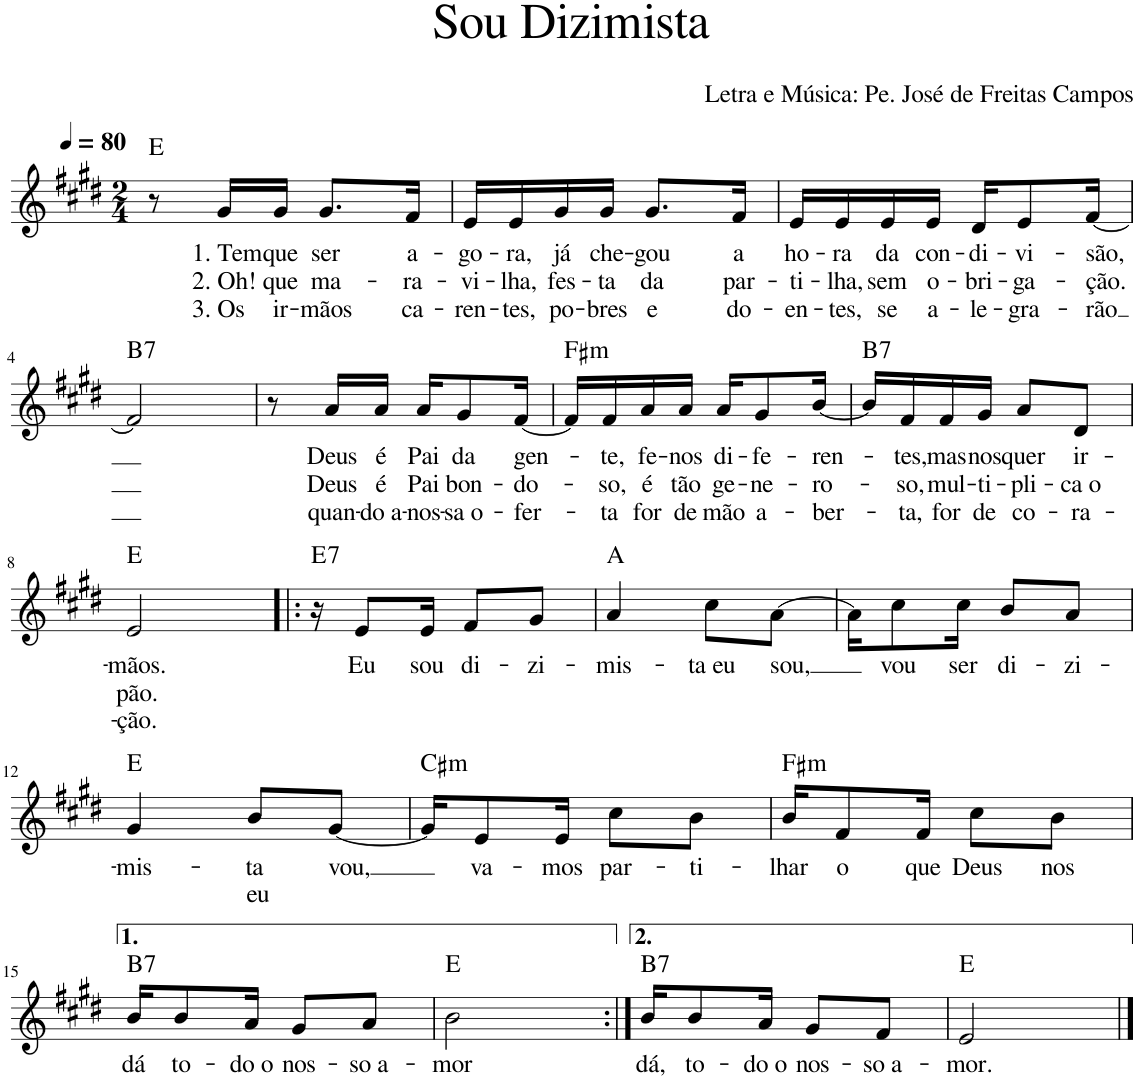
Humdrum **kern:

**kern	**text	**text	**text	**harte
*part1	*part1	*part1	*part1	*part1
*staff1	*staff1	*staff1	*staff1	*
*I"Voz	*	*	*	*
*I'Vo.	*	*	*	*
*clefG2	*	*	*	*
*k[f#c#g#d#]	*	*	*	*
*M2/4	*	*	*	*
*MM80	*	*	*	*
=1	=1	=1	=1	=1
8r	.	.	.	E:maj
!	!LO:LY:b	!LO:LY:b	!LO:LY:b	!
16g#/LL	1. Tem	2. Oh!	3. Os	.
!	!LO:LY:b	!LO:LY:b	!LO:LY:b	!
16g#/JJ	que	que	ir-	.
!	!LO:LY:b	!LO:LY:b	!LO:LY:b	!
8.g#/L	ser	ma-	-mãos	.
!	!LO:LY:b	!LO:LY:b	!LO:LY:b	!
16f#/Jk	a-	-ra-	ca-	.
=2	=2	=2	=2	=2
!	!LO:LY:b	!LO:LY:b	!LO:LY:b	!
16e/LL	-go-	-vi-	-ren-	.
!	!LO:LY:b	!LO:LY:b	!LO:LY:b	!
16e/	-ra,	-lha,	-tes,	.
!	!LO:LY:b	!LO:LY:b	!LO:LY:b	!
16g#/	já	fes-	po-	.
!	!LO:LY:b	!LO:LY:b	!LO:LY:b	!
16g#/JJ	che-	-ta	-bres	.
!	!LO:LY:b	!LO:LY:b	!LO:LY:b	!
8.g#/L	-gou	da	e	.
!	!LO:LY:b	!LO:LY:b	!LO:LY:b	!
16f#/Jk	a	par-	do-	.
=3	=3	=3	=3	=3
!	!LO:LY:b	!LO:LY:b	!LO:LY:b	!
16e/LL	ho-	-ti-	-en-	.
!	!LO:LY:b	!LO:LY:b	!LO:LY:b	!
16e/	-ra	-lha,	-tes,	.
!	!LO:LY:b	!LO:LY:b	!LO:LY:b	!
16e/	da	sem	se	.
!	!LO:LY:b	!LO:LY:b	!LO:LY:b	!
16e/JJ	con-	o-	a-	.
!	!LO:LY:b	!LO:LY:b	!LO:LY:b	!
16d#/KL	-di-	-bri-	-le-	.
!	!LO:LY:b	!LO:LY:b	!LO:LY:b	!
8e/	-vi-	-ga-	-gra-	.
!	!LO:LY:b	!LO:LY:b	!LO:LY:b	!
[16f#/Jk	-são,	-ção.	-rão	.
!!LO:LB:g=z
=4	=4	=4	=4	=4
!	!	!	!	!LO:H:kt=7
2f#/]	.	.	.	B:7
=5	=5	=5	=5	=5
8r	.	.	.	.
!	!LO:LY:b	!LO:LY:b	!LO:LY:b	!
16a/LL	Deus	Deus	quan-	.
!	!LO:LY:b	!LO:LY:b	!LO:LY:b	!
16a/JJ	é	é	-do a-	.
!	!LO:LY:b	!LO:LY:b	!LO:LY:b	!
16a/KL	Pai	Pai	-nos-	.
!	!LO:LY:b	!LO:LY:b	!LO:LY:b	!
8g#/	da	bon-	-sa o-	.
!	!LO:LY:b	!LO:LY:b	!LO:LY:b	!
[16f#/Jk	gen-	-do-	-fer-	.
=6	=6	=6	=6	=6
!	!	!	!	!LO:H:kt=m
16f#/LL]	.	.	.	F#:min
!	!LO:LY:b	!LO:LY:b	!LO:LY:b	!
16f#/	-te,	-so,	-ta	.
!	!LO:LY:b	!LO:LY:b	!LO:LY:b	!
16a/	fe-	é	for	.
!	!LO:LY:b	!LO:LY:b	!LO:LY:b	!
16a/JJ	-nos	tão	de	.
!	!LO:LY:b	!LO:LY:b	!LO:LY:b	!
16a/KL	di-	ge-	mão	.
!	!LO:LY:b	!LO:LY:b	!LO:LY:b	!
8g#/	-fe-	-ne-	a-	.
!	!LO:LY:b	!LO:LY:b	!LO:LY:b	!
[16b/Jk	-ren-	-ro-	-ber-	.
=7	=7	=7	=7	=7
!	!	!	!	!LO:H:kt=7
16b/LL]	.	.	.	B:7
!	!LO:LY:b	!LO:LY:b	!LO:LY:b	!
16f#/	-tes,	-so,	-ta,	.
!	!LO:LY:b	!LO:LY:b	!LO:LY:b	!
16f#/	mas	mul-	for	.
!	!LO:LY:b	!LO:LY:b	!LO:LY:b	!
16g#/JJ	nos	-ti-	de	.
!	!LO:LY:b	!LO:LY:b	!LO:LY:b	!
8a/L	quer	-pli-	co-	.
!	!LO:LY:b	!LO:LY:b	!LO:LY:b	!
8d#/J	ir-	-ca o	-ra-	.
!!LO:LB:g=z
=8	=8	=8	=8	=8
!	!LO:LY:b	!LO:LY:b	!LO:LY:b	!
2e/	-mãos.	pão.	-ção.	E:maj
=9!|:	=9!|:	=9!|:	=9!|:	=9!|:
!	!	!	!	!LO:H:kt=7
16r	.	.	.	E:7
!	!LO:LY:b	!	!	!
8e/L	Eu	.	.	.
!	!LO:LY:b	!	!	!
16e/Jk	sou	.	.	.
!	!LO:LY:b	!	!	!
8f#/L	di-	.	.	.
!	!LO:LY:b	!	!	!
8g#/J	-zi-	.	.	.
=10	=10	=10	=10	=10
!	!LO:LY:b	!	!	!
4a/	-mis-	.	.	A:maj
!	!LO:LY:b	!	!	!
8cc#\L	-ta eu	.	.	.
!	!LO:LY:b	!	!	!
[8a\J	sou,	.	.	.
=11	=11	=11	=11	=11
16a\KL]	.	.	.	.
!	!LO:LY:b	!	!	!
8cc#\	vou	.	.	.
!	!LO:LY:b	!	!	!
16cc#\Jk	ser	.	.	.
!	!LO:LY:b	!	!	!
8b/L	di-	.	.	.
!	!LO:LY:b	!	!	!
8a/J	-zi-	.	.	.
!!LO:LB:g=z
=12	=12	=12	=12	=12
!	!LO:LY:b	!	!	!
4g#/	-mis-	.	.	E:maj
!	!LO:LY:b	!	!	!
8b/L	-ta eu	.	.	.
!	!LO:LY:b	!	!	!
[8g#/J	vou,	.	.	.
=13	=13	=13	=13	=13
!	!	!	!	!LO:H:kt=m
16g#/KL]	.	.	.	C#:min
!	!LO:LY:b	!	!	!
8e/	va-	.	.	.
!	!LO:LY:b	!	!	!
16e/Jk	-mos	.	.	.
!	!LO:LY:b	!	!	!
8cc#\L	par-	.	.	.
!	!LO:LY:b	!	!	!
8b\J	-ti-	.	.	.
=14	=14	=14	=14	=14
!	!LO:LY:b	!	!	!LO:H:kt=m
16b/KL	-lhar	.	.	F#:min
!	!LO:LY:b	!	!	!
8f#/	o	.	.	.
!	!LO:LY:b	!	!	!
16f#/Jk	que	.	.	.
!	!LO:LY:b	!	!	!
8cc#\L	Deus	.	.	.
!	!LO:LY:b	!	!	!
8b\J	nos	.	.	.
!!LO:LB:g=z
=15	=15	=15	=15	=15
!	!LO:LY:b	!	!	!LO:H:kt=7
16b/KL	dá	.	.	B:7
!	!LO:LY:b	!	!	!
8b/	to-	.	.	.
!	!LO:LY:b	!	!	!
16a/Jk	-do o	.	.	.
!	!LO:LY:b	!	!	!
8g#/L	nos-	.	.	.
!	!LO:LY:b	!	!	!
8a/J	-so a-	.	.	.
=16	=16	=16	=16	=16
!	!LO:LY:b	!	!	!
2b\	-mor	.	.	E:maj
=17:|!	=17:|!	=17:|!	=17:|!	=17:|!
!	!LO:LY:b	!	!	!LO:H:kt=7
16b/KL	dá,	.	.	B:7
!	!LO:LY:b	!	!	!
8b/	to-	.	.	.
!	!LO:LY:b	!	!	!
16a/Jk	-do o	.	.	.
!	!LO:LY:b	!	!	!
8g#/L	nos-	.	.	.
!	!LO:LY:b	!	!	!
8f#/J	-so a-	.	.	.
=18	=18	=18	=18	=18
!	!LO:LY:b	!	!	!
2e/	-mor.	.	.	E:maj
==	==	==	==	==
*-	*-	*-	*-	*-
